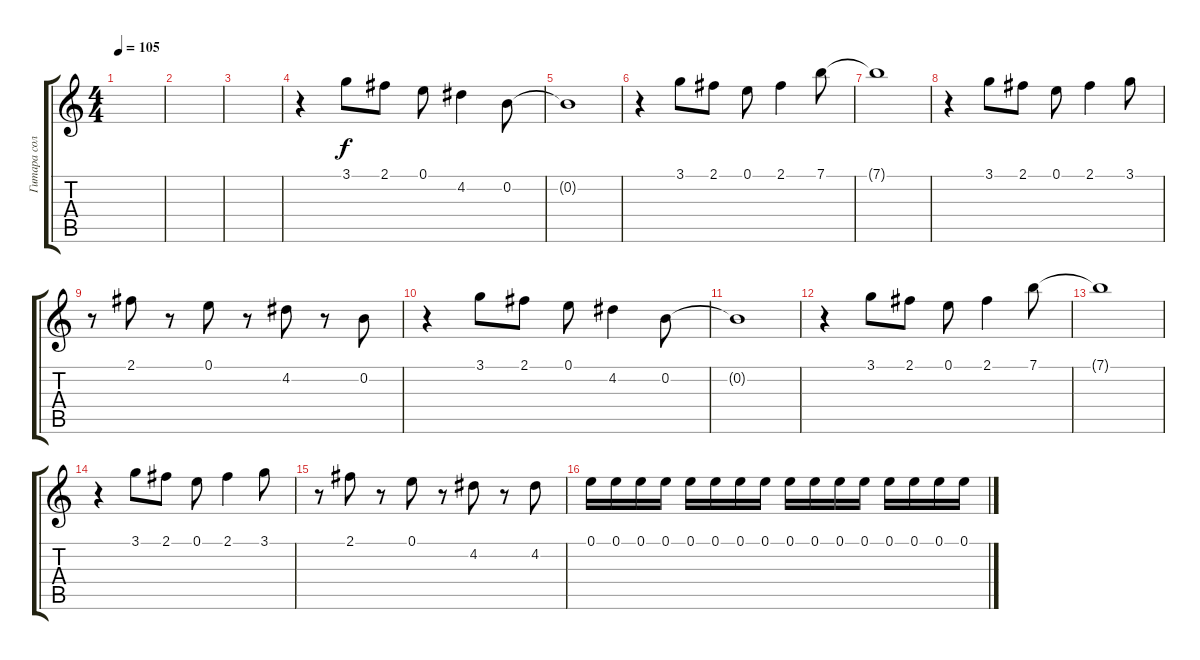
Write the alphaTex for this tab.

\track ("Гитара соло" "Гитара сол") {instrument overdrivenguitar}
\staff {score tabs}
\tuning (E4 B3 G3 D3 A2 E2) {hide}
\ts (4 4)
\tempo 105
\clef g2
\ks c
|
|
|
r.4 3.1.8 2.1.8 0.1.8 4.2.4 0.2.8 |
0.2{t}.1 |
r.4 3.1.8 2.1.8 0.1.8 2.1.4 7.1.8 |
7.1{t}.1 |
r.4 3.1.8 2.1.8 0.1.8 2.1.4 3.1.8 |
r.8 2.1.8 r.8 0.1.8 r.8 4.2.8 r.8 0.2.8 |
r.4 3.1.8 2.1.8 0.1.8 4.2.4 0.2.8 |
0.2{t}.1 |
r.4 3.1.8 2.1.8 0.1.8 2.1.4 7.1.8 |
7.1{t}.1 |
r.4 3.1.8 2.1.8 0.1.8 2.1.4 3.1.8 |
r.8 2.1.8 r.8 0.1.8 r.8 4.2.8 r.8 4.2.8 |
0.1.16{dy f} 0.1.16 0.1.16 0.1.16 0.1.16 0.1.16 0.1.16 0.1.16 0.1.16 0.1.16 0.1.16 0.1.16 0.1.16 0.1.16 0.1.16 0.1.16
